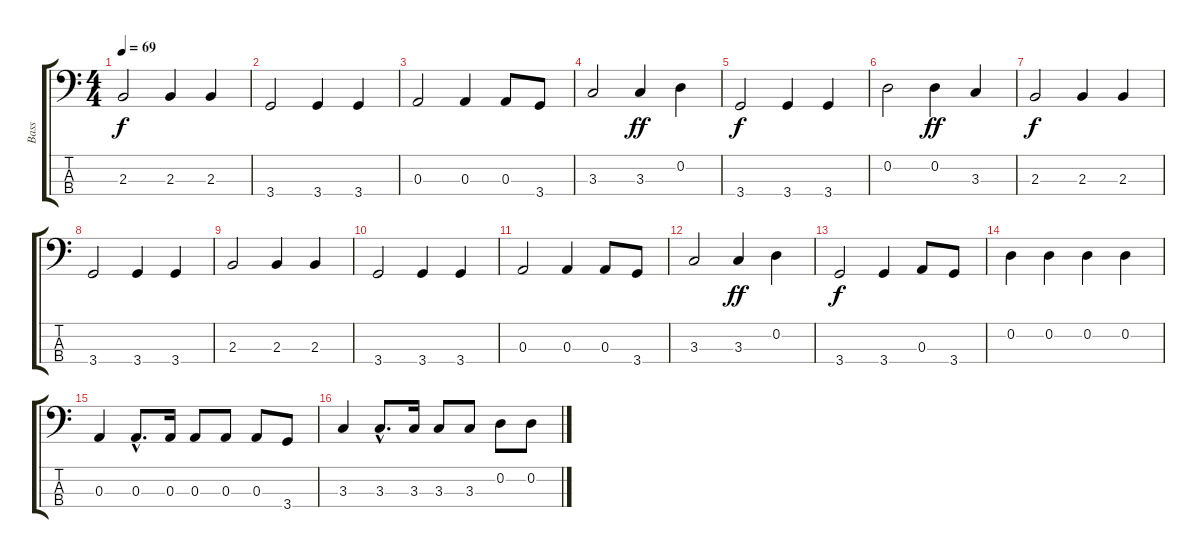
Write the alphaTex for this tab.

\track ("Bass" "Bass") {instrument electricbassfinger}
\staff {score tabs}
\tuning (G2 D2 A1 E1) {hide}
\ts (4 4)
\tempo 69
\clef f4
\ks c
2.3.2{dy f} 2.3.4 2.3.4 |
3.4.2 3.4.4 3.4.4 |
0.3.2 0.3.4 0.3.8 3.4.8 |
3.3.2 3.3.4{dy ff} 0.2.4 |
3.4.2{dy f} 3.4.4 3.4.4 |
0.2.2 0.2.4{dy ff} 3.3.4 |
2.3.2{dy f} 2.3.4 2.3.4 |
3.4.2 3.4.4 3.4.4 |
2.3.2 2.3.4 2.3.4 |
3.4.2 3.4.4 3.4.4 |
0.3.2 0.3.4 0.3.8 3.4.8 |
3.3.2 3.3.4{dy ff} 0.2.4 |
3.4.2{dy f} 3.4.4 0.3.8 3.4.8 |
0.2.4 0.2.4 0.2.4 0.2.4 |
0.3.4 0.3{hac}.8{d} 0.3.16 0.3.8 0.3.8 0.3.8 3.4.8 |
3.3.4 3.3{hac}.8{d} 3.3.16 3.3.8 3.3.8 0.2.8 0.2.8
